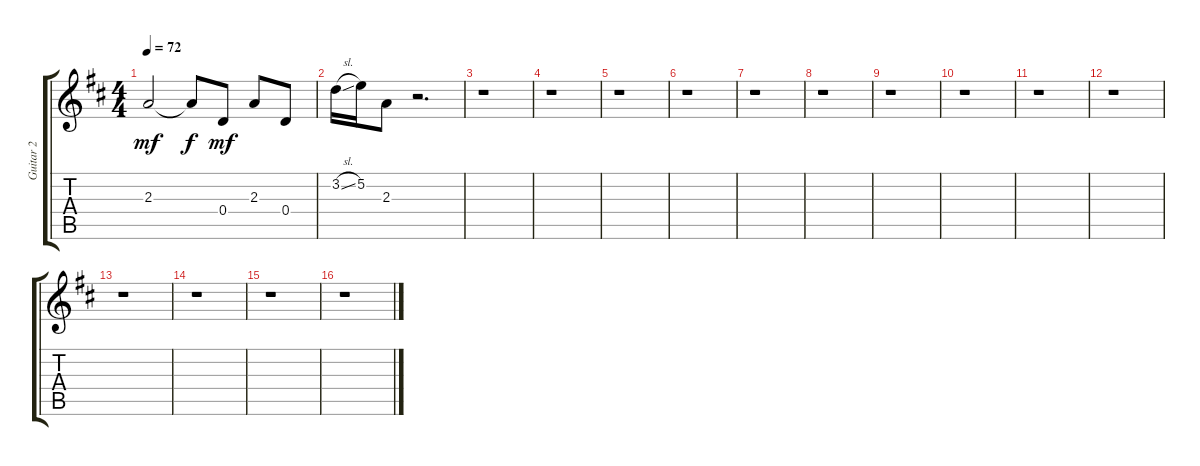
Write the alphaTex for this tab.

\track ("Guitar 2" "Guitar 2") {instrument electricguitarclean}
\staff {score tabs}
\tuning (E4 B3 G3 D3 A2 E2) {hide}
\ts (4 4)
\tempo 72
\clef g2
\ks d
2.3.2{dy mf} 2.3{t}.8{dy f} 0.4.8{dy mf} 2.3.8 0.4.8 |
3.2{sl}.16 5.2.16 2.3.8 r.2{d} |
r.1 |
r.1 |
r.1 |
r.1 |
r.1 |
r.1 |
r.1 |
r.1 |
r.1 |
r.1 |
r.1 |
r.1 |
r.1 |
r.1
